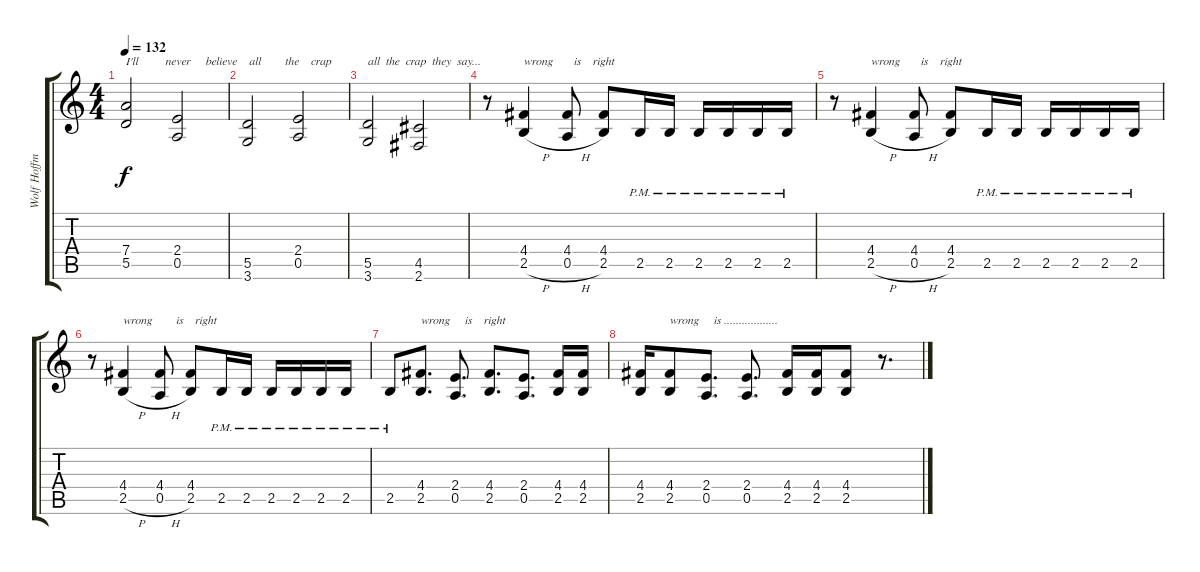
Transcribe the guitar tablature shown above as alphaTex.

\track ("Wolf Hoffmann" "Wolf Hoffm") {instrument distortionguitar}
\staff {score tabs}
\tuning (E4 B3 G3 D3 A2 E2) {hide}
\ts (4 4)
\tempo 132
\clef g2
\ks c
(7.4 5.5).2{txt "I'll         never     believe    all        the    crap  " dy f} (2.4 0.5).2 |
(5.5 3.6).2 (2.4 0.5).2 |
(5.5 3.6).2{txt "all  the  crap  they  say..."} (4.5 2.6).2 |
r.8 (4.4 2.5{h}).4{txt "wrong       is    right"} (4.4 0.5{h}).8 (4.4 2.5).8 2.5{pm}.16 2.5{pm}.16 2.5{pm}.16 2.5{pm}.16 2.5{pm}.16 2.5{pm}.16 |
r.8 (4.4 2.5{h}).4{txt "wrong       is    right"} (4.4 0.5{h}).8 (4.4 2.5).8 2.5{pm}.16 2.5{pm}.16 2.5{pm}.16 2.5{pm}.16 2.5{pm}.16 2.5{pm}.16 |
r.8 (4.4 2.5{h}).4{txt "wrong        is    right"} (4.4 0.5{h}).8 (4.4 2.5).8 2.5{pm}.16 2.5{pm}.16 2.5{pm}.16 2.5{pm}.16 2.5{pm}.16 2.5{pm}.16 |
2.5{pm}.8 (4.4 2.5).8{d txt "wrong     is    right"} (2.4 0.5).8{d} (4.4 2.5).8{d} (2.4 0.5).8{d} (4.4 2.5).16 (4.4 2.5).16 |
(4.4 2.5).16 (4.4 2.5).8{txt "wrong     is .................."} (2.4 0.5).8{d} (2.4 0.5).8{d} (4.4 2.5).16 (4.4 2.5).16 (4.4 2.5).8 r.8{d}
